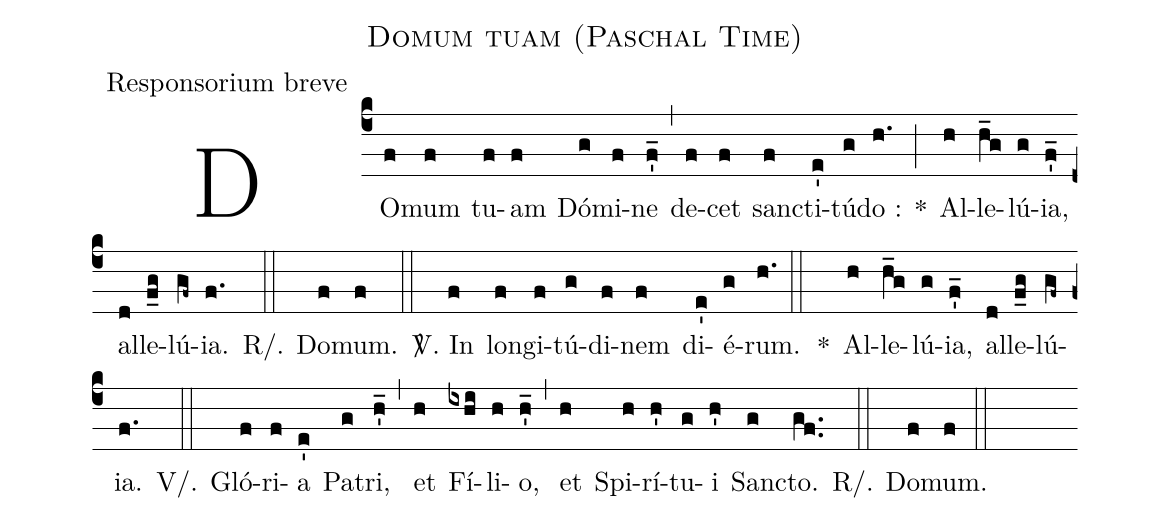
name:Domum tuam (Paschal Time);
office-part:Responsorium breve;
%%
(c4) DO(f)mum(f) tu(f)am(f) Dó(g)mi(f)ne(f'_) (,) de(f)cet(f) san(f)cti(e')tú(g)do :(h.) *(;) Al(h)le(h_g)lú(g){ia},(f'_) al(d)le(f_g)lú(gf~){ia}.(f.) (::)
R/. Do(f)mum.(f) (::)
<sp>V/</sp>. In(f) lon(f)gi(f)tú(g)di(f)nem(f) di(e')é(g)rum.(h.) (::)
*() Al(h)le(h_g)lú(g){ia},(f'_) al(d)le(f_g)lú(gf~){ia}.(f.) (::)
V/. Gló(f)ri(f)a(e') Pa(g)tri,(h'_) (,) et(h) Fí(ixhi)li(h)o,(h'_) (,) et(h) Spi(h)rí(h')tu(g)i(h') San(g)cto.(gf..) (::)
R/. Do(f)mum.(f) (::)
